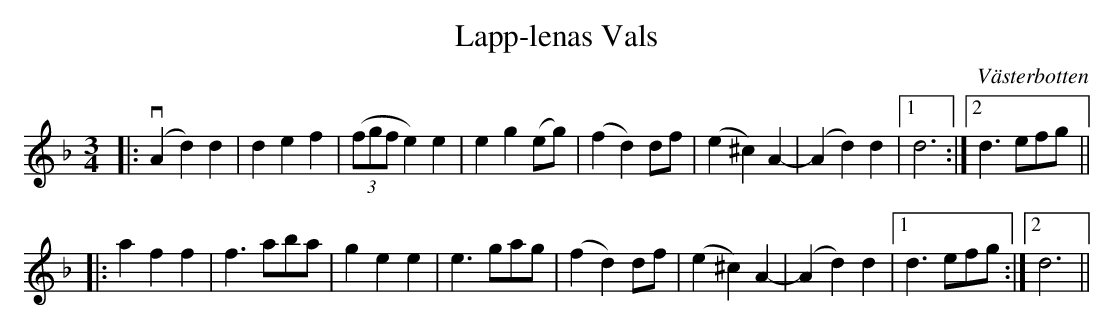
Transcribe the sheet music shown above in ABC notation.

X:1
T:Lapp-lenas Vals
O:Västerbotten
M:3/4
L:1/4
K:Dm
|: v(Ad) d | def |(3(f/g/f/ e)e | eg (e/g/) | (fd) d/f/ | (e^c)A- |(Ad)d |1 d3 :|2 d3/ e/f/g/ ||
|:aff | f3/ a/b/a/ | gee |e3/ g/a/g/ | (fd) d/f/ | (e^c)A- | (Ad)d |1 d3/ e/f/g/ :|2 d3 ||
